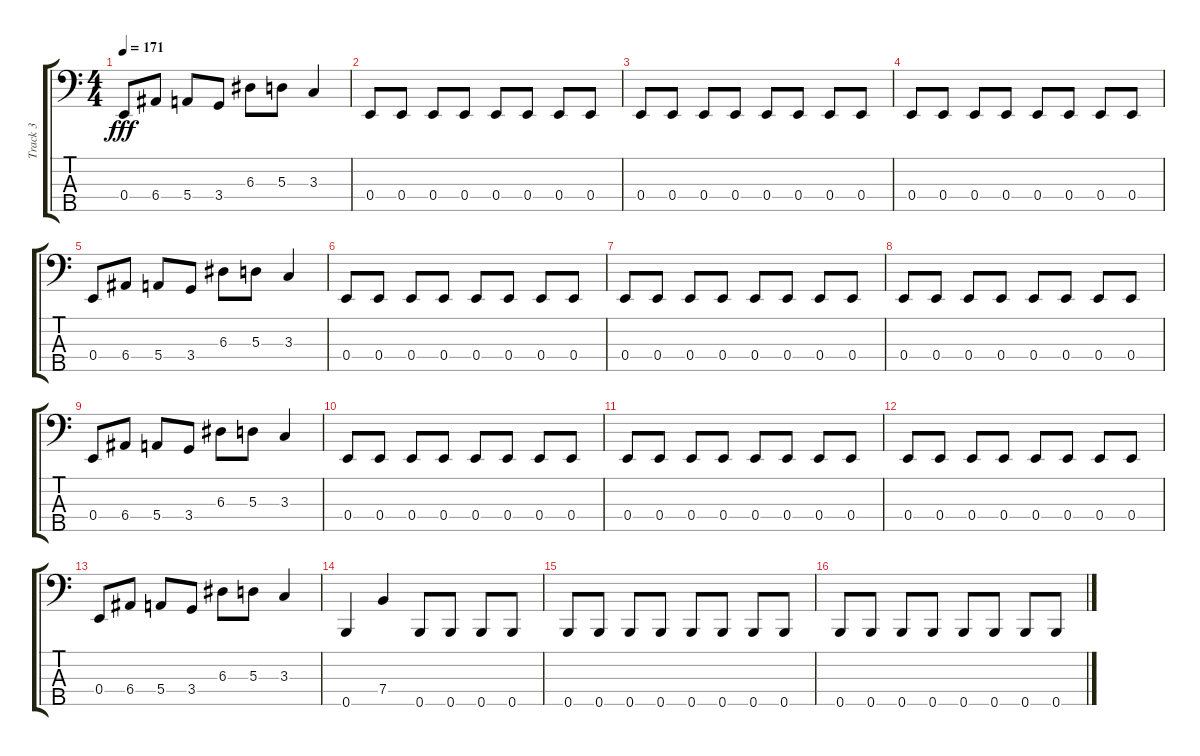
\track ("Track 3" "Track 3") {instrument electricbasspick}
\staff {score tabs}
\tuning (G2 D2 A1 E1 B0) {hide}
\ts (4 4)
\tempo 171
\clef f4
\ks c
0.4.8{dy fff} 6.4.8 5.4.8 3.4.8 6.3.8 5.3.8 3.3.4 |
0.4.8 0.4.8 0.4.8 0.4.8 0.4.8 0.4.8 0.4.8 0.4.8 |
0.4.8 0.4.8 0.4.8 0.4.8 0.4.8 0.4.8 0.4.8 0.4.8 |
0.4.8 0.4.8 0.4.8 0.4.8 0.4.8 0.4.8 0.4.8 0.4.8 |
0.4.8 6.4.8 5.4.8 3.4.8 6.3.8 5.3.8 3.3.4 |
0.4.8 0.4.8 0.4.8 0.4.8 0.4.8 0.4.8 0.4.8 0.4.8 |
0.4.8 0.4.8 0.4.8 0.4.8 0.4.8 0.4.8 0.4.8 0.4.8 |
0.4.8 0.4.8 0.4.8 0.4.8 0.4.8 0.4.8 0.4.8 0.4.8 |
0.4.8 6.4.8 5.4.8 3.4.8 6.3.8 5.3.8 3.3.4 |
0.4.8 0.4.8 0.4.8 0.4.8 0.4.8 0.4.8 0.4.8 0.4.8 |
0.4.8 0.4.8 0.4.8 0.4.8 0.4.8 0.4.8 0.4.8 0.4.8 |
0.4.8 0.4.8 0.4.8 0.4.8 0.4.8 0.4.8 0.4.8 0.4.8 |
0.4.8 6.4.8 5.4.8 3.4.8 6.3.8 5.3.8 3.3.4 |
0.5.4 7.4.4 0.5.8 0.5.8 0.5.8 0.5.8 |
0.5.8 0.5.8 0.5.8 0.5.8 0.5.8 0.5.8 0.5.8 0.5.8 |
0.5.8 0.5.8 0.5.8 0.5.8 0.5.8 0.5.8 0.5.8 0.5.8
